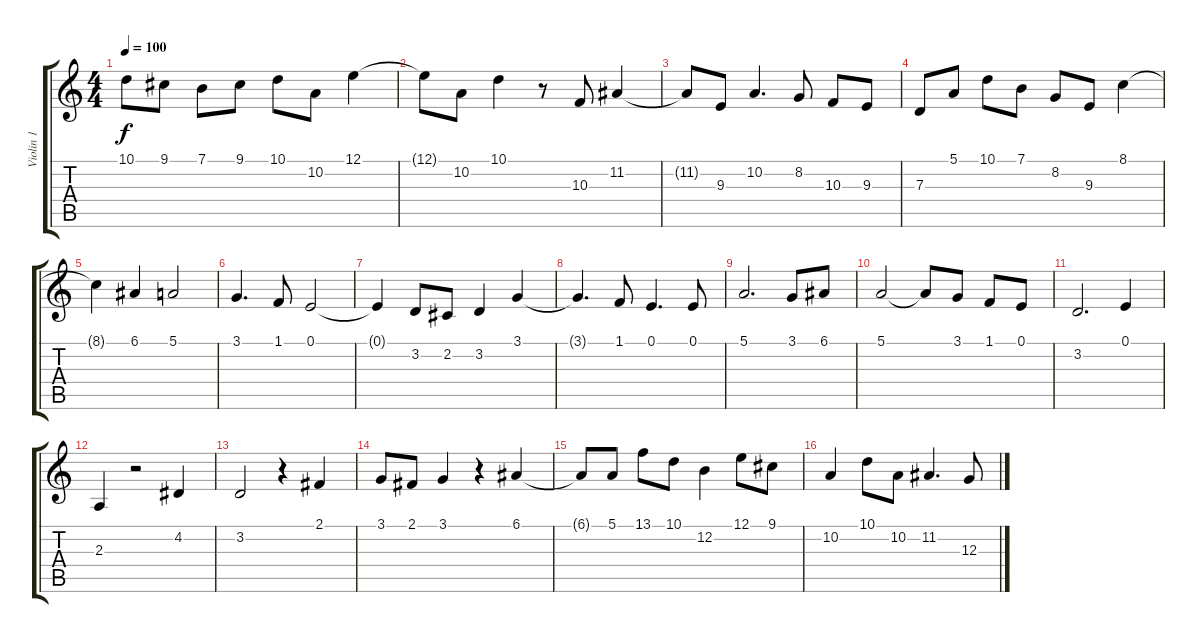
\track ("Violin 1" "Violin 1") {instrument violin}
\staff {score tabs}
\tuning (E4 B3 G3 D3 A2 E2) {hide}
\ts (4 4)
\tempo 100
\clef g2
\ks c
10.1{t}.8{dy f} 9.1.8 7.1.8 9.1.8 10.1.8 10.2.8 12.1.4 |
12.1{t}.8 10.2.8 10.1.4 r.8 10.3.8 11.2.4 |
11.2{t}.8 9.3.8 10.2.4{d} 8.2.8 10.3.8 9.3.8 |
7.3.8 5.1.8 10.1.8 7.1.8 8.2.8 9.3.8 8.1.4 |
8.1{t}.4 6.1.4 5.1.2 |
3.1.4{d} 1.1.8 0.1.2 |
0.1{t}.4 3.2.8 2.2.8 3.2.4 3.1.4 |
3.1{t}.4{d} 1.1.8 0.1.4{d} 0.1.8 |
5.1.2{d} 3.1.8 6.1.8 |
5.1.2 5.1{t}.8 3.1.8 1.1.8 0.1.8 |
3.2.2{d} 0.1.4 |
2.3.4 r.2 4.2.4 |
3.2.2 r.4 2.1.4 |
3.1.8 2.1.8 3.1.4 r.4 6.1.4 |
6.1{t}.8 5.1.8 13.1.8 10.1.8 12.2.4 12.1.8 9.1.8 |
10.2.4 10.1.8 10.2.8 11.2.4{d} 12.3.8
